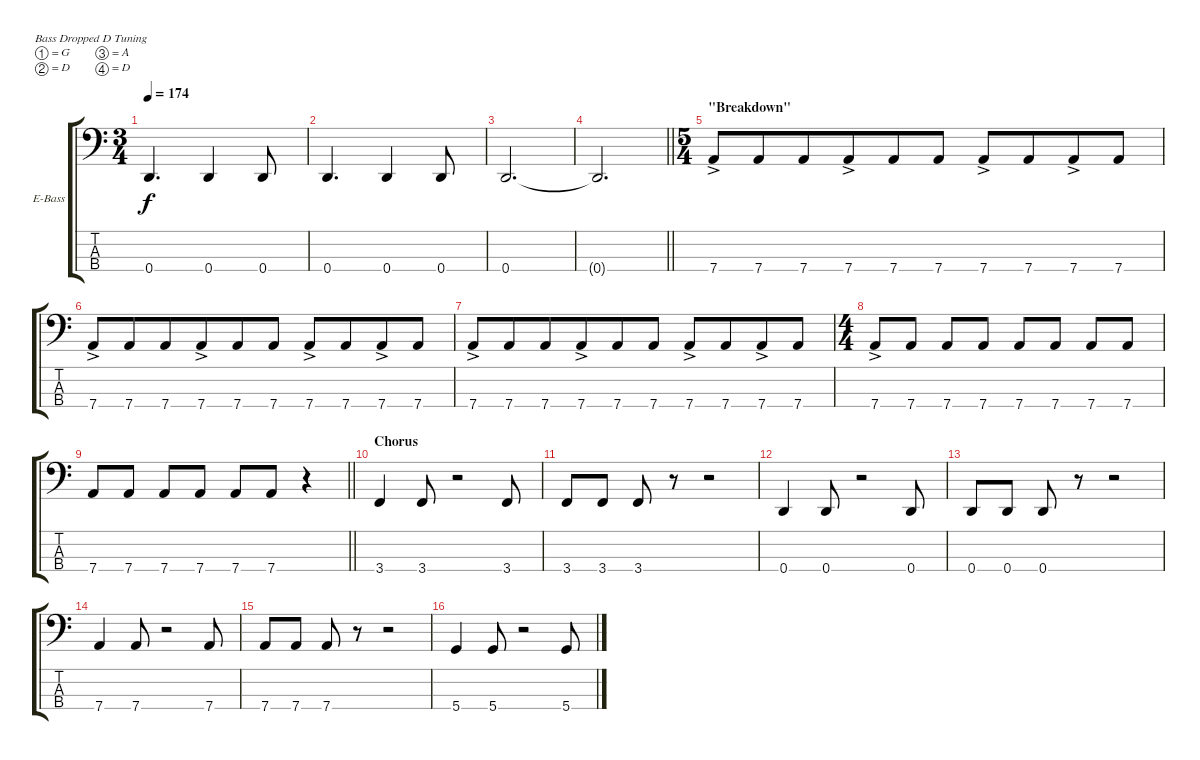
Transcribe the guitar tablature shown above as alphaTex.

\bracketExtendMode groupsimilarinstruments
\firstSystemTrackNameOrientation horizontal
\otherSystemsTrackNameOrientation horizontal
\track ("Josh Head" "E-Bass") {instrument electricbasspick}
\staff {score tabs}
\tuning (G2 D2 A1 D1)
\ts (3 4)
\tempo 174
\clef f4
\ks c
0.4.4{d dy f} 0.4.4 0.4.8 |
0.4.4{d} 0.4.4 0.4.8 |
0.4.2{d} |
\barLineRight lightlight
0.4{t}.2{d} |
\ts (5 4)
\beaming (8 6 4)
\section ("" "\"Breakdown\"")
7.4{ac}.8 7.4.8 7.4.8 7.4{ac}.8 7.4.8 7.4.8 7.4{ac}.8 7.4.8 7.4{ac}.8 7.4.8 |
7.4{ac}.8 7.4.8 7.4.8 7.4{ac}.8 7.4.8 7.4.8 7.4{ac}.8 7.4.8 7.4{ac}.8 7.4.8 |
7.4{ac}.8 7.4.8 7.4.8 7.4{ac}.8 7.4.8 7.4.8 7.4{ac}.8 7.4.8 7.4{ac}.8 7.4.8 |
\ts (4 4)
\beaming (8 2 2 2 2)
7.4{ac}.8 7.4.8 7.4.8 7.4.8 7.4.8 7.4.8 7.4.8 7.4.8 |
\barLineRight lightlight
7.4.8 7.4.8 7.4.8 7.4.8 7.4.8 7.4.8 r.4 |
\section ("" "Chorus")
3.4.4 3.4.8 r.2 3.4.8 |
3.4.8 3.4.8 3.4.8 r.8 r.2 |
0.4.4 0.4.8 r.2 0.4.8 |
0.4.8 0.4.8 0.4.8 r.8 r.2 |
7.4.4 7.4.8 r.2 7.4.8 |
7.4.8 7.4.8 7.4.8 r.8 r.2 |
5.4.4 5.4.8 r.2 5.4.8
